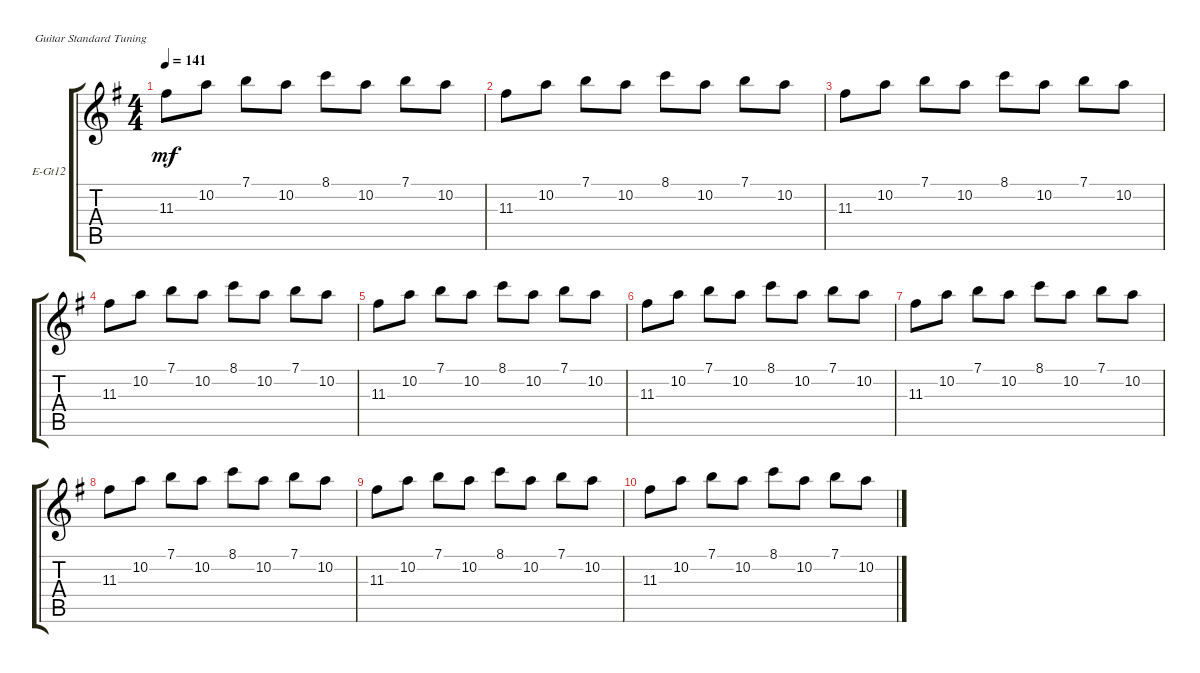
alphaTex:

\defaultSystemsLayout 4
\bracketExtendMode groupsimilarinstruments
\firstSystemTrackNameOrientation horizontal
\otherSystemsTrackNameOrientation horizontal
\track ("12 St. Electric Guitar" "E-Gt12") {instrument electricguitarclean}
\staff {score tabs}
\tuning (E4 B3 G3 D3 A2 E2)
\ts (4 4)
\tempo 141
\clef g2
\scale
0.333333
\ks g
11.3.8{dy mf} 10.2.8 7.1.8 10.2.8 8.1.8 10.2.8 7.1.8 10.2.8 |
\scale
0.333333 11.3.8 10.2.8 7.1.8 10.2.8 8.1.8 10.2.8 7.1.8 10.2.8 |
\scale
0.333333 11.3.8 10.2.8 7.1.8 10.2.8 8.1.8 10.2.8 7.1.8 10.2.8 |
\scale
0.333333 11.3.8 10.2.8 7.1.8 10.2.8 8.1.8 10.2.8 7.1.8 10.2.8 |
\scale
0.333333 11.3.8 10.2.8 7.1.8 10.2.8 8.1.8 10.2.8 7.1.8 10.2.8 |
\scale
0.333333 11.3.8 10.2.8 7.1.8 10.2.8 8.1.8 10.2.8 7.1.8 10.2.8 |
\scale
0.333333 11.3.8 10.2.8 7.1.8 10.2.8 8.1.8 10.2.8 7.1.8 10.2.8 |
11.3.8 10.2.8 7.1.8 10.2.8 8.1.8 10.2.8 7.1.8 10.2.8 |
11.3.8 10.2.8 7.1.8 10.2.8 8.1.8 10.2.8 7.1.8 10.2.8 |
11.3.8 10.2.8 7.1.8 10.2.8 8.1.8 10.2.8 7.1.8 10.2.8
